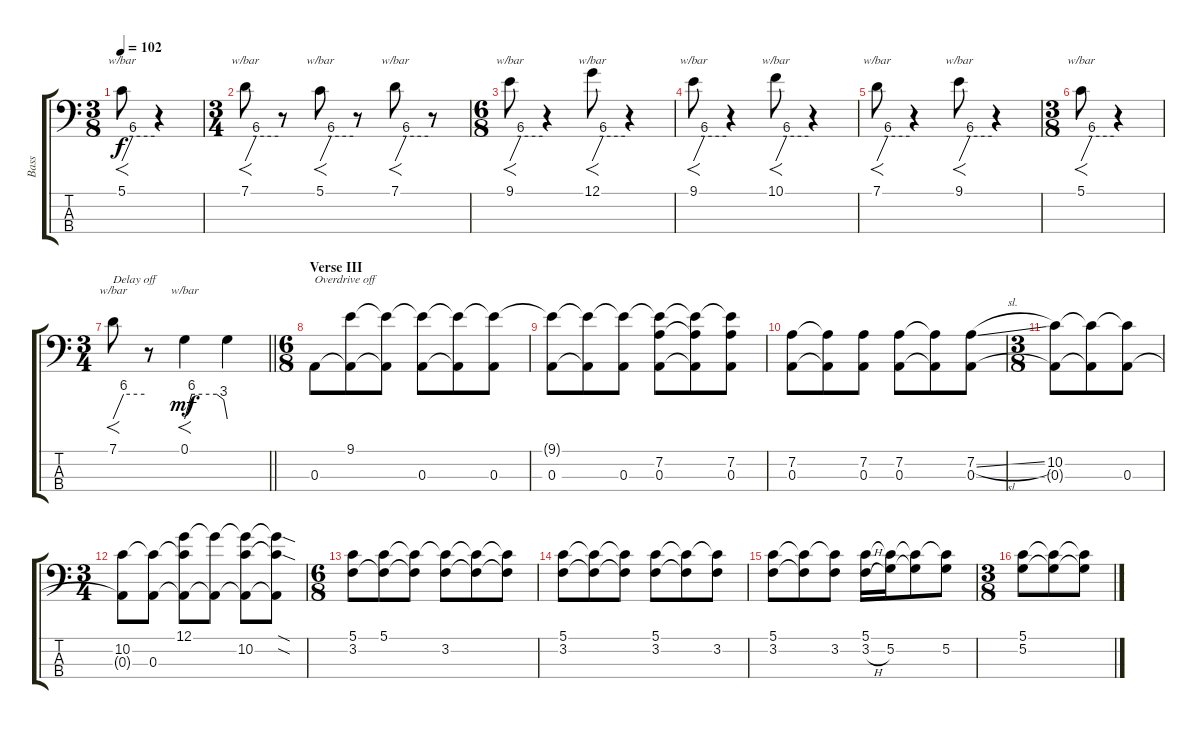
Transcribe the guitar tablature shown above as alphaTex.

\track ("Bass" "Bass") {instrument electricbasspick}
\staff {score tabs}
\tuning (G2 D2 A1 D1) {hide}
\ts (3 8)
\tempo 102
\clef f4
\ks c
5.1.8{f tbe (custom default 0 0 20 24 60 24) dy f} r.4 |
\ts (3 4)
7.1.8{f tbe (custom default 0 0 20 24 60 24)} r.8 5.1.8{f tbe (custom default 0 0 20 24 60 24)} r.8 7.1.8{f tbe (custom default 0 0 20 24 60 24)} r.8 |
\ts (6 8)
9.1.8{f tbe (custom default 0 0 20 24 60 24)} r.4 12.1.8{f tbe (custom default 0 0 20 24 60 24)} r.4 |
9.1.8{f tbe (custom default 0 0 20 24 60 24)} r.4 10.1.8{f tbe (custom default 0 0 20 24 60 24)} r.4 |
7.1.8{f tbe (custom default 0 0 20 24 60 24)} r.4 9.1.8{f tbe (custom default 0 0 20 24 60 24)} r.4 |
\ts (3 8)
5.1.8{f tbe (custom default 0 0 20 24 60 24)} r.4 |
\ts (3 4)
\barLineRight lightlight
7.1.8{f tbe (custom default 0 0 20 24 60 24) txt "Delay off"} r.8 0.1.4{f tbe (custom default 0 0 10 24 45 24 55 12 60 0) dy mf} 0.1{t}.4 |
\ts (6 8)
\section ("" "Verse III")
0.3.8{txt "Overdrive off" instrument electricbasspick} (9.1 0.3{t}).8 (9.1{t} 0.3{t}).8 (9.1{t} 0.3).8 (9.1{t} 0.3{t}).8 (9.1{t} 0.3).8 |
(9.1{t} 0.3).8 (9.1{t} 0.3{t}).8 (9.1{t} 0.3).8 (9.1{t} 7.2 0.3).8 (9.1{t} 7.2{t} 0.3{t}).8 (9.1{t} 7.2 0.3).8 |
(7.2 0.3).8 (7.2{t} 0.3{t}).8 (7.2 0.3).8 (7.2 0.3).8 (7.2{t} 0.3{t}).8 (7.2{sl} 0.3).8 |
\ts (3 8)
(10.2 0.3{t}).8 (10.2{t} 0.3{t}).8 (10.2{t} 0.3).8 |
\ts (3 4)
(10.2 0.3{t}).8 (10.2{t} 0.3).8 (12.1 10.2{t} 0.3{t}).8 (12.1{t} 0.3{t}).8 (12.1{t} 10.2 0.3{t}).8 (12.1{sod t} 10.2{sod t} 0.3{t}).8 |
\ts (6 8)
(5.1 3.2).8 (5.1 3.2{t}).8 (5.1{t} 3.2{t}).8 (5.1{t} 3.2).8 (5.1{t} 3.2{t}).8 (5.1{t} 3.2{t}).8 |
(5.1 3.2).8 (5.1{t} 3.2{t}).8 (5.1{t} 3.2{t}).8 (5.1 3.2).8 (5.1{t} 3.2{t}).8 (5.1{t} 3.2).8 |
(5.1 3.2).8 (5.1{t} 3.2{t}).8 (5.1{t} 3.2).8 (5.1 3.2{h}).16 (5.1{t} 5.2).16 (5.1{t} 5.2{t}).8 (5.1{t} 5.2).8 |
\ts (3 8)
(5.1 5.2).8 (5.1{t} 5.2{t}).8 (5.1{t} 5.2{t}).8
